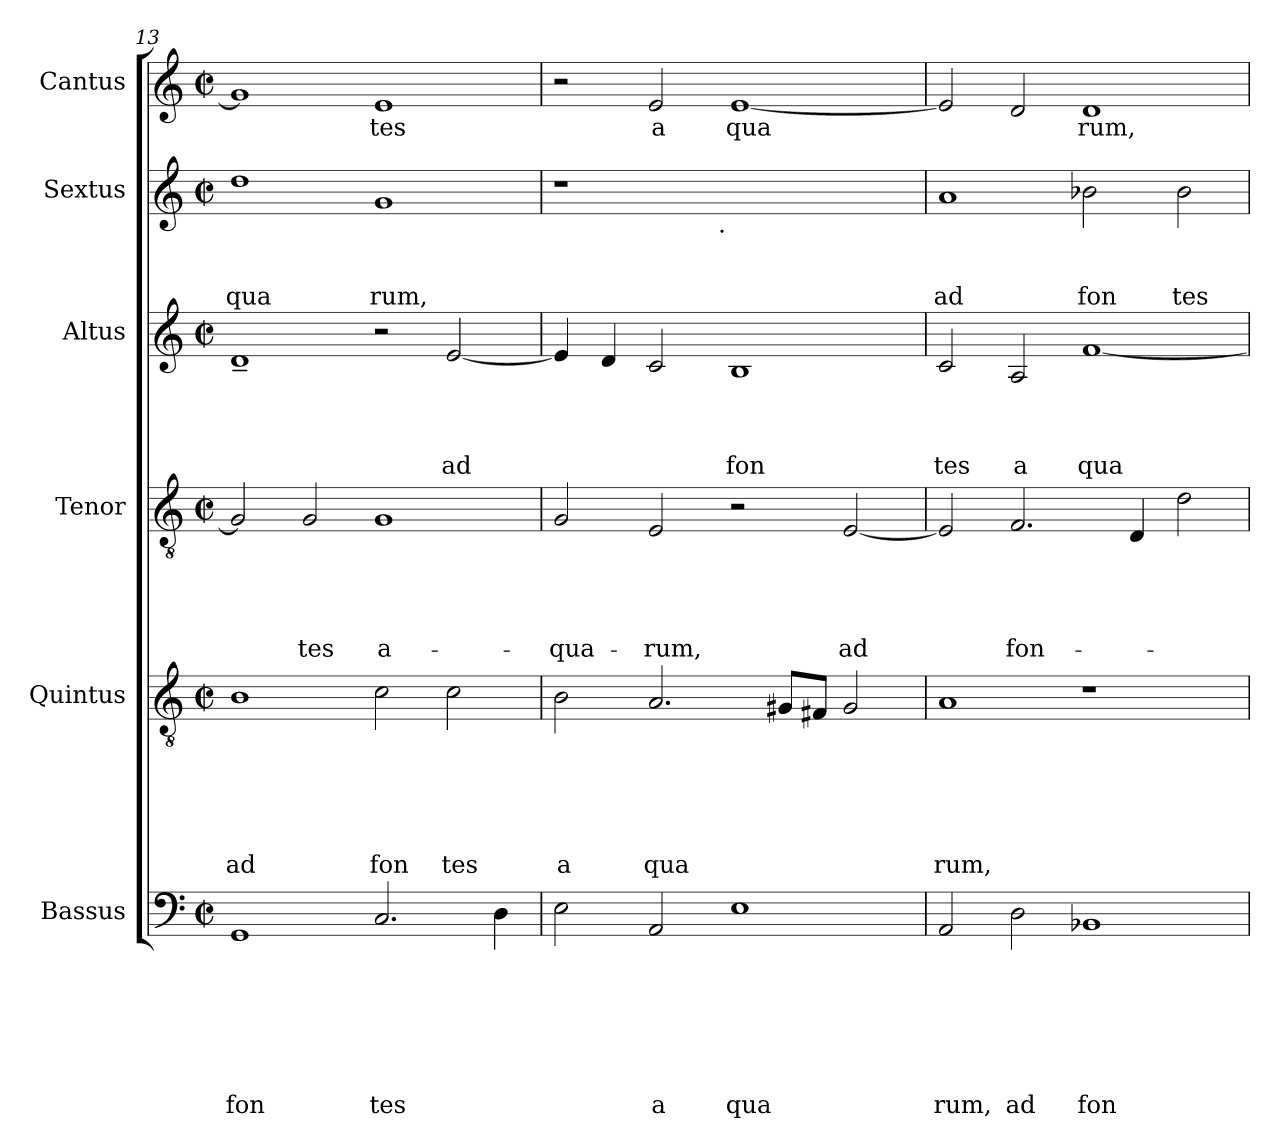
**kern	**text	**text	**text	**text	**text	**text	**text	**kern	**text	**text	**text	**text	**text	**text	**kern	**text	**text	**text	**text	**text	**kern	**text	**text	**text	**text	**kern	**text	**text	**text	**kern	**text
*part6	*part6	*part6	*part6	*part6	*part6	*part6	*part6	*part5	*part5	*part5	*part5	*part5	*part5	*part5	*part4	*part4	*part4	*part4	*part4	*part4	*part3	*part3	*part3	*part3	*part3	*part2	*part2	*part2	*part2	*part1	*part1
*staff6	*staff6	*staff6	*staff6	*staff6	*staff6	*staff6	*staff6	*staff5	*staff5	*staff5	*staff5	*staff5	*staff5	*staff5	*staff4	*staff4	*staff4	*staff4	*staff4	*staff4	*staff3	*staff3	*staff3	*staff3	*staff3	*staff2	*staff2	*staff2	*staff2	*staff1	*staff1
*I"Bassus	*	*	*	*	*	*	*	*I"Quintus	*	*	*	*	*	*	*I"Tenor	*	*	*	*	*	*I"Altus	*	*	*	*	*I"Sextus	*	*	*	*I"Cantus	*
!!LO:LB:g=z
*clefF4	*	*	*	*	*	*	*	*clefGv2	*	*	*	*	*	*	*clefGv2	*	*	*	*	*	*clefG2	*	*	*	*	*clefG2	*	*	*	*clefG2	*
*k[]	*	*	*	*	*	*	*	*k[]	*	*	*	*	*	*	*k[]	*	*	*	*	*	*k[]	*	*	*	*	*k[]	*	*	*	*k[]	*
*C:	*	*	*	*	*	*	*	*C:	*	*	*	*	*	*	*C:	*	*	*	*	*	*C:	*	*	*	*	*C:	*	*	*	*C:	*
*M2/2	*	*	*	*	*	*	*	*M2/2	*	*	*	*	*	*	*M2/2	*	*	*	*	*	*M2/2	*	*	*	*	*M2/2	*	*	*	*M2/2	*
*met(c|)	*	*	*	*	*	*	*	*met(c|)	*	*	*	*	*	*	*met(c|)	*	*	*	*	*	*met(c|)	*	*	*	*	*met(c|)	*	*	*	*met(c|)	*
=13	=13	=13	=13	=13	=13	=13	=13	=13	=13	=13	=13	=13	=13	=13	=13	=13	=13	=13	=13	=13	=13	=13	=13	=13	=13	=13	=13	=13	=13	=13	=13
!	!	!	!	!	!	!	!LO:LY:b	!	!	!	!	!	!	!LO:LY:b	!	!	!	!	!	!	!	!	!	!	!	!	!	!	!LO:LY:b	!	!
1GG	.	.	.	.	.	.	fon	1B	.	.	.	.	.	ad	2G/]	.	.	.	.	.	1d~<	.	.	.	.	1dd	.	.	-qua	1g]	.
!	!	!	!	!	!	!	!	!	!	!	!	!	!	!	!	!	!	!	!	!LO:LY:b	!	!	!	!	!	!	!	!	!	!	!
.	.	.	.	.	.	.	.	.	.	.	.	.	.	.	2G/	.	.	.	.	-tes	.	.	.	.	.	.	.	.	.	.	.
!	!	!	!	!	!	!	!LO:LY:b	!	!	!	!	!	!	!LO:LY:b	!	!	!	!	!	!LO:LY:b	!	!	!	!	!	!	!	!	!LO:LY:b	!	!LO:LY:b
2.C/	.	.	.	.	.	.	tes	2c\	.	.	.	.	.	fon	1G	.	.	.	.	a-	2r	.	.	.	.	1g	.	.	rum,	1e	-tes
!	!	!	!	!	!	!	!	!	!	!	!	!	!	!LO:LY:b	!	!	!	!	!	!	!	!	!	!	!LO:LY:b	!	!	!	!	!	!
.	.	.	.	.	.	.	.	2c\	.	.	.	.	.	tes	.	.	.	.	.	.	[<2e/	.	.	.	ad	.	.	.	.	.	.
4D\	.	.	.	.	.	.	.	.	.	.	.	.	.	.	.	.	.	.	.	.	.	.	.	.	.	.	.	.	.	.	.
=14	=14	=14	=14	=14	=14	=14	=14	=14	=14	=14	=14	=14	=14	=14	=14	=14	=14	=14	=14	=14	=14	=14	=14	=14	=14	=14	=14	=14	=14	=14	=14
!	!	!	!	!	!	!	!	!	!	!	!	!	!	!LO:LY:b	!	!	!	!	!	!LO:LY:b	!	!	!	!	!	!	!	!	!	!	!
*	*	*	*	*	*	*	*	*	*	*	*	*	*	*	*	*	*	*	*	*	*	*	*	*	*	*^	*	*	*	*	*
2E\	.	.	.	.	.	.	.	2B\	.	.	.	.	.	a	2G/	.	.	.	.	-qua-	4e/]	.	.	.	.	1r	2ryy	.	.	.	2r	.
.	.	.	.	.	.	.	.	.	.	.	.	.	.	.	.	.	.	.	.	.	4d/	.	.	.	.	.	.	.	.	.	.	.
!	!	!	!	!	!	!	!LO:LY:b	!	!	!	!	!	!	!LO:LY:b	!	!	!	!	!	!LO:LY:b	!	!	!	!	!	!	!	!	!	!	!	!LO:LY:b
2AA/	.	.	.	.	.	.	a	2.A/	.	.	.	.	.	qua	2E/	.	.	.	.	-rum,	2c/	.	.	.	.	.	4...ryy	.	.	.	2e/	a
!	!	!	!	!	!	!	!	!	!	!	!	!	!	!	!	!	!	!	!	!	!	!	!	!	!	!	!LO:TX:b:t=.	!	!	!	!	!
.	.	.	.	.	.	.	.	.	.	.	.	.	.	.	.	.	.	.	.	.	.	.	.	.	.	.	1ryy	.	.	.	.	.
!	!	!	!	!	!	!	!LO:LY:b	!	!	!	!	!	!	!	!	!	!	!	!	!	!	!	!	!	!LO:LY:b	!	!	!	!	!	!	!LO:LY:b
1E	.	.	.	.	.	.	qua	.	.	.	.	.	.	.	2r	.	.	.	.	.	1B	.	.	.	fon	1ryy	.	.	.	.	[<1e	qua
.	.	.	.	.	.	.	.	8G#/L	.	.	.	.	.	.	.	.	.	.	.	.	.	.	.	.	.	.	.	.	.	.	.	.
.	.	.	.	.	.	.	.	8F#/J	.	.	.	.	.	.	.	.	.	.	.	.	.	.	.	.	.	.	.	.	.	.	.	.
!	!	!	!	!	!	!	!	!	!	!	!	!	!	!	!	!	!	!	!	!LO:LY:b	!	!	!	!	!	!	!	!	!	!	!	!
.	.	.	.	.	.	.	.	2G#/	.	.	.	.	.	.	[<2E/	.	.	.	.	ad	.	.	.	.	.	.	.	.	.	.	.	.
.	.	.	.	.	.	.	.	.	.	.	.	.	.	.	.	.	.	.	.	.	.	.	.	.	.	.	32ryy	.	.	.	.	.
=15	=15	=15	=15	=15	=15	=15	=15	=15	=15	=15	=15	=15	=15	=15	=15	=15	=15	=15	=15	=15	=15	=15	=15	=15	=15	=15	=15	=15	=15	=15	=15	=15
!	!	!	!	!	!	!	!LO:LY:b	!	!	!	!	!	!	!LO:LY:b	!	!	!	!	!	!	!	!	!	!	!LO:LY:b	!	!	!	!	!LO:LY:b	!	!
*	*	*	*	*	*	*	*	*	*	*	*	*	*	*	*	*	*	*	*	*	*	*	*	*	*	*v	*v	*	*	*	*	*
2AA/	.	.	.	.	.	.	rum,	1A	.	.	.	.	.	rum,	2E/]	.	.	.	.	.	2c/	.	.	.	tes	1a	.	.	ad	2e/]	.
!	!	!	!	!	!	!	!LO:LY:b	!	!	!	!	!	!	!	!	!	!	!	!	!LO:LY:b	!	!	!	!	!LO:LY:b	!	!	!	!	!	!
2D\	.	.	.	.	.	.	ad	.	.	.	.	.	.	.	2.F/	.	.	.	.	fon-	2A/	.	.	.	a	.	.	.	.	2d/	.
!	!	!	!	!	!	!	!LO:LY:b	!	!	!	!	!	!	!	!	!	!	!	!	!	!	!	!	!	!LO:LY:b	!	!	!	!LO:LY:b	!	!LO:LY:b
1BB-X	.	.	.	.	.	.	fon	1r	.	.	.	.	.	.	.	.	.	.	.	.	[<1f	.	.	.	qua	2b-X\	.	.	fon	1d	rum,
.	.	.	.	.	.	.	.	.	.	.	.	.	.	.	4D/	.	.	.	.	.	.	.	.	.	.	.	.	.	.	.	.
!	!	!	!	!	!	!	!	!	!	!	!	!	!	!	!	!	!	!	!	!	!	!	!	!	!	!	!	!	!LO:LY:b	!	!
.	.	.	.	.	.	.	.	.	.	.	.	.	.	.	2d\	.	.	.	.	.	.	.	.	.	.	2b-\	.	.	tes	.	.
=	=	=	=	=	=	=	=	=	=	=	=	=	=	=	=	=	=	=	=	=	=	=	=	=	=	=	=	=	=	=	=
*-	*-	*-	*-	*-	*-	*-	*-	*-	*-	*-	*-	*-	*-	*-	*-	*-	*-	*-	*-	*-	*-	*-	*-	*-	*-	*-	*-	*-	*-	*-	*-
